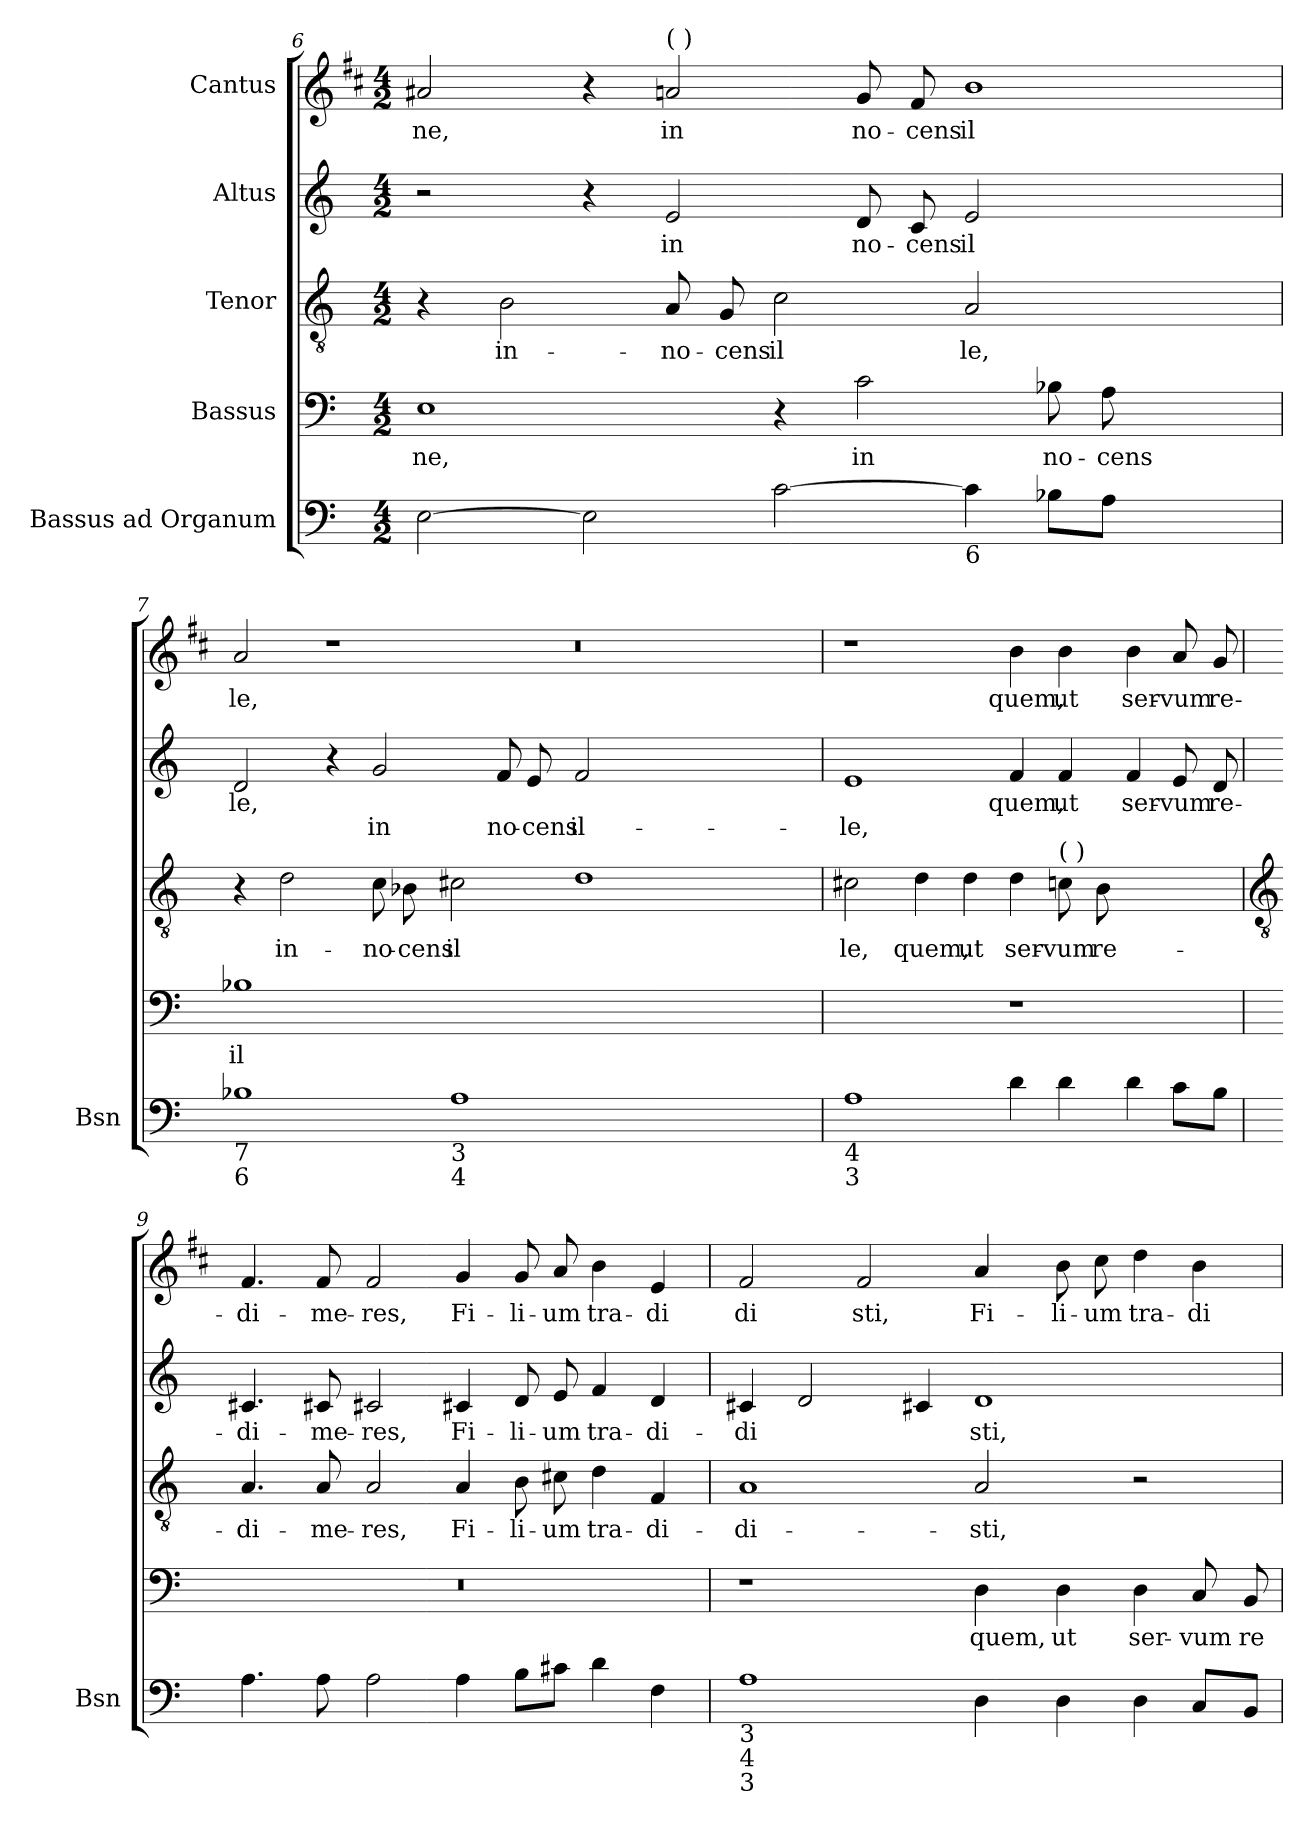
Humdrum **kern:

**kern	**kern	**text	**kern	**text	**kern	**text	**text	**kern	**text
*part5	*part4	*part4	*part3	*part3	*part2	*part2	*part2	*part1	*part1
*staff5	*staff4	*staff4	*staff3	*staff3	*staff2	*staff2	*staff2	*staff1	*staff1
*I"Bassus ad Organum	*I"Bassus	*	*I"Tenor	*	*I"Altus	*	*	*I"Cantus	*
*I'Bsn	*	*	*	*	*	*	*	*	*
!!LO:LB:g=z
*clefF4	*clefF4	*	*clefGv2	*	*clefG2	*	*	*clefG2	*
*	*	*	*	*	*	*	*	*ITrd1c2	*
*k[]	*k[]	*	*k[]	*	*k[]	*	*	*k[]	*
*C:	*C:	*	*C:	*	*C:	*	*	*C:	*
*M4/2	*M4/2	*	*M4/2	*	*M4/2	*	*	*M4/2	*
=6	=6	=6	=6	=6	=6	=6	=6	=6	=6
!	!	!LO:LY:b	!	!	!	!	!	!	!LO:LY:b
[2E	1E	-ne,	4r	.	2r	.	.	2g#X	-ne,
!	!	!	!	!LO:LY:b	!	!	!	!	!
.	.	.	2B	in-	.	.	.	.	.
2E]	.	.	.	.	4r	.	.	4r	.
!	!	!	!	!	!	!	!	!LO:TX:a:t=(  )	!
!	!	!	!	!LO:LY:b	!	!LO:LY:b	!	!	!LO:LY:b
.	.	.	8A	-no-	2e	in	.	2g	in
!	!	!	!	!LO:LY:b	!	!	!	!	!
.	.	.	8G	-cens	.	.	.	.	.
!	!	!	!	!LO:LY:b	!	!	!	!	!
[2c	4r	.	2c	il	.	.	.	.	.
!	!	!LO:LY:b	!	!	!	!LO:LY:b	!	!	!LO:LY:b
.	2c	in	.	.	8d	no-	.	8f	no-
!	!	!	!	!	!	!LO:LY:b	!	!	!LO:LY:b
.	.	.	.	.	8c	-cens	.	8e	-cens
!LO:TX:b:t=6	!	!	!	!	!	!	!	!	!
!	!	!	!	!LO:LY:b	!	!LO:LY:b	!	!	!LO:LY:b
4c]	.	.	2A	le,	2e	il	.	1a	il
!	!	!LO:LY:b	!	!	!	!	!	!	!
8B-XL	8B-X	no-	.	.	.	.	.	.	.
!	!	!LO:LY:b	!	!	!	!	!	!	!
8AJ	8A	-cens	.	.	.	.	.	.	.
2ryy	2ryy	.	2ryy	.	2ryy	.	.	.	.
=7	=7	=7	=7	=7	=7	=7	=7	=7	=7
!LO:TX:b:t=7	!	!	!	!	!	!	!	!	!
!LO:TX:b:t=6	!	!	!	!	!	!	!	!	!
!	!	!LO:LY:b	!	!	!	!LO:LY:b	!	!	!LO:LY:b
1B-X	1B-X	il	4r	.	2d	le,	.	2g	le,
!	!	!	!	!LO:LY:b	!	!	!	!	!
.	.	.	2d	in-	.	.	.	.	.
.	.	.	.	.	4r	.	.	1r	.
!	!	!	!	!LO:LY:b	!	!	!LO:LY:b	!	!
.	.	.	8c	-no-	2g	.	in	.	.
!	!	!	!	!LO:LY:b	!	!	!	!	!
.	.	.	8B-X	-cens	.	.	.	.	.
!LO:TX:b:t=3	!	!	!	!	!	!	!	!	!
!LO:TX:b:t=4	!	!	!	!	!	!	!	!	!
!	!	!LO:LY:b	!	!LO:LY:b	!	!	!	!	!
1A	[1Ayy	le,	2c#X	il	.	.	.	.	.
!	!	!	!	!	!	!	!LO:LY:b	!	!
.	.	.	.	.	8f	.	no-	.	.
!	!	!	!	!	!	!	!LO:LY:b	!	!
.	.	.	.	.	8e	.	-cens	.	.
!	!	!	!	!	!	!	!LO:LY:b	!	!
.	.	.	1d	.	2f	.	il-	0r	.
1.ryy	1.ryy	.	.	.	1.ryy	.	.	.	.
.	.	.	1ryy	.	.	.	.	.	.
!!LO:LB:g=z
=8	=8	=8	=8	=8	=8	=8	=8	=8	=8
!LO:TX:b:t=4	!	!	!	!	!	!	!	!	!
!LO:TX:b:t=3	!	!	!	!	!	!	!	!	!
!	!	!	!	!LO:LY:b	!	!	!LO:LY:b	!	!
1A	2.Ayy_	.	2c#X	le,	1e	.	-le,	1r	.
!	!	!	!	!LO:LY:b	!	!	!	!	!
.	.	.	4d	quem,	.	.	.	.	.
!	!	!	!	!LO:LY:b	!	!	!	!	!
.	4Ayy]	.	4d	ut	.	.	.	.	.
!	!	!	!	!LO:LY:b	!	!LO:LY:b	!	!	!LO:LY:b
4d	1r	.	4d	ser-	4f	quem,	.	4a	quem,
!	!	!	!LO:TX:a:t=(  )	!	!	!	!	!	!
!	!	!	!	!LO:LY:b	!	!LO:LY:b	!	!	!LO:LY:b
4d	.	.	8c	-vum	4f	ut	.	4a	ut
!	!	!	!	!LO:LY:b	!	!	!	!	!
.	.	.	8B	re-	.	.	.	.	.
!	!	!	!	!	!	!LO:LY:b	!	!	!LO:LY:b
4d	.	.	2ryy	.	4f	ser-	.	4a	ser-
!	!	!	!	!	!	!LO:LY:b	!	!	!LO:LY:b
8cL	.	.	.	.	8e	-vum	.	8g	-vum
!	!	!	!	!	!	!LO:LY:b	!	!	!LO:LY:b
8BJ	.	.	.	.	8d	re-	.	8f	re-
!!LO:LB:g=z
=9	=9	=9	=9	=9	=9	=9	=9	=9	=9
*	*	*	*clefGv2	*	*	*	*	*	*
!	!	!	!	!LO:LY:b	!	!LO:LY:b	!	!	!LO:LY:b
4.A	0r	.	4.A	-di-	4.c#X	-di-	.	4.e	-di-
!	!	!	!	!LO:LY:b	!	!LO:LY:b	!	!	!LO:LY:b
8A	.	.	8A	-me-	8c#X	-me-	.	8e	-me-
!	!	!	!	!LO:LY:b	!	!LO:LY:b	!	!	!LO:LY:b
2A	.	.	2A	-res,	2c#X	-res,	.	2e	-res,
!	!	!	!	!LO:LY:b	!	!LO:LY:b	!	!	!LO:LY:b
4A	.	.	4A	Fi-	4c#X	Fi-	.	4f	Fi-
!	!	!	!	!LO:LY:b	!	!LO:LY:b	!	!	!LO:LY:b
8BL	.	.	8B	-li-	8d	-li-	.	8f	-li-
!	!	!	!	!LO:LY:b	!	!LO:LY:b	!	!	!LO:LY:b
8c#J	.	.	8c#	-um	8e	-um	.	8g	-um
!	!	!	!	!LO:LY:b	!	!LO:LY:b	!	!	!LO:LY:b
4d	.	.	4d	tra-	4f	tra-	.	4a	tra-
!	!	!	!	!LO:LY:b	!	!LO:LY:b	!	!	!LO:LY:b
4F	.	.	4F	-di-	4d	-di-	.	4d	-di
=10	=10	=10	=10	=10	=10	=10	=10	=10	=10
!LO:TX:b:t=3	!	!	!	!	!	!	!	!	!
!LO:TX:b:t=4	!	!	!	!	!	!	!	!	!
!LO:TX:b:t=3	!	!	!	!	!	!	!	!	!
!	!	!	!	!LO:LY:b	!	!LO:LY:b	!	!	!LO:LY:b
1A	1r	.	1A	-di-	4c#X	-di	.	2e	di
.	.	.	.	.	2d	.	.	.	.
!	!	!	!	!	!	!	!	!	!LO:LY:b
.	.	.	.	.	.	.	.	2e	sti,
.	.	.	.	.	4c#X	.	.	.	.
!	!	!LO:LY:b	!	!LO:LY:b	!	!LO:LY:b	!	!	!LO:LY:b
4D	4D	quem,	2A	-sti,	1d	sti,	.	4g	Fi-
!	!	!LO:LY:b	!	!	!	!	!	!	!LO:LY:b
4D	4D	ut	.	.	.	.	.	8a	-li-
!	!	!	!	!	!	!	!	!	!LO:LY:b
.	.	.	.	.	.	.	.	8b	-um
!	!	!LO:LY:b	!	!	!	!	!	!	!LO:LY:b
4D	4D	ser-	2r	.	.	.	.	4cc	tra-
!	!	!LO:LY:b	!	!	!	!	!	!	!LO:LY:b
8CL	8C	-vum	.	.	.	.	.	4a	-di-
!	!	!LO:LY:b	!	!	!	!	!	!	!
8BBJ	8BB	re-	.	.	.	.	.	.	.
=	=	=	=	=	=	=	=	=	=
*-	*-	*-	*-	*-	*-	*-	*-	*-	*-
